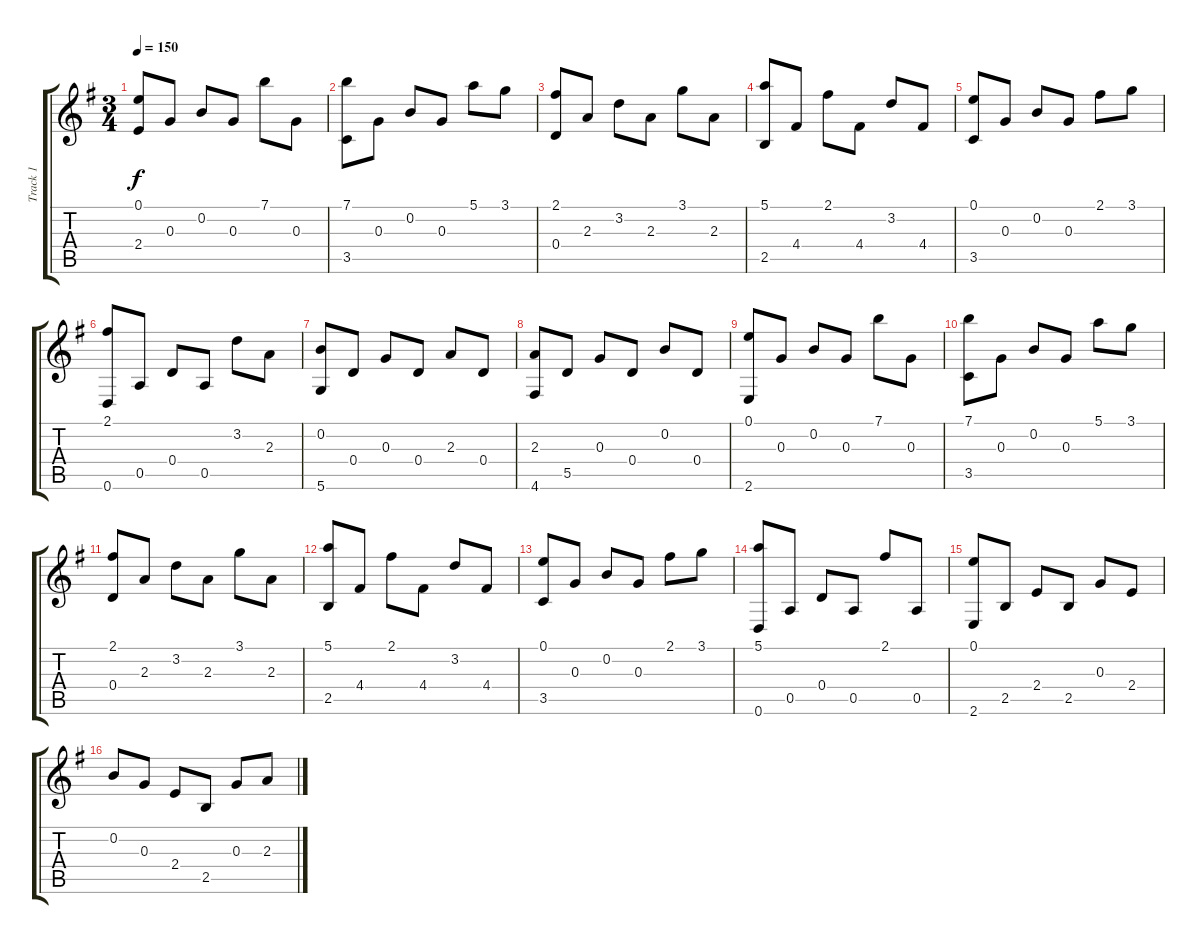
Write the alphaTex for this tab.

\track ("Track 1" "Track 1") {instrument acousticguitarsteel}
\staff {score tabs}
\tuning (E4 B3 G3 D3 A2 D2) {hide}
\ts (3 4)
\tempo 150
\clef g2
\ks g
(0.1 2.4).8{dy f} 0.3.8 0.2.8 0.3.8 7.1.8 0.3.8 |
(7.1 3.5).8 0.3.8 0.2.8 0.3.8 5.1.8 3.1.8 |
(2.1 0.4).8 2.3.8 3.2.8 2.3.8 3.1.8 2.3.8 |
(5.1 2.5).8 4.4.8 2.1.8 4.4.8 3.2.8 4.4.8 |
(0.1 3.5).8 0.3.8 0.2.8 0.3.8 2.1.8 3.1.8 |
(2.1 0.6).8 0.5.8 0.4.8 0.5.8 3.2.8 2.3.8 |
(0.2 5.6).8 0.4.8 0.3.8 0.4.8 2.3.8 0.4.8 |
(2.3 4.6).8 5.5.8 0.3.8 0.4.8 0.2.8 0.4.8 |
(0.1 2.6).8 0.3.8 0.2.8 0.3.8 7.1.8 0.3.8 |
(7.1 3.5).8 0.3.8 0.2.8 0.3.8 5.1.8 3.1.8 |
(2.1 0.4).8 2.3.8 3.2.8 2.3.8 3.1.8 2.3.8 |
(5.1 2.5).8 4.4.8 2.1.8 4.4.8 3.2.8 4.4.8 |
(0.1 3.5).8 0.3.8 0.2.8 0.3.8 2.1.8 3.1.8 |
(5.1 0.6).8 0.5.8 0.4.8 0.5.8 2.1.8 0.5.8 |
(0.1 2.6).8 2.5.8 2.4.8 2.5.8 0.3.8 2.4.8 |
0.2.8 0.3.8 2.4.8 2.5.8 0.3.8 2.3.8
